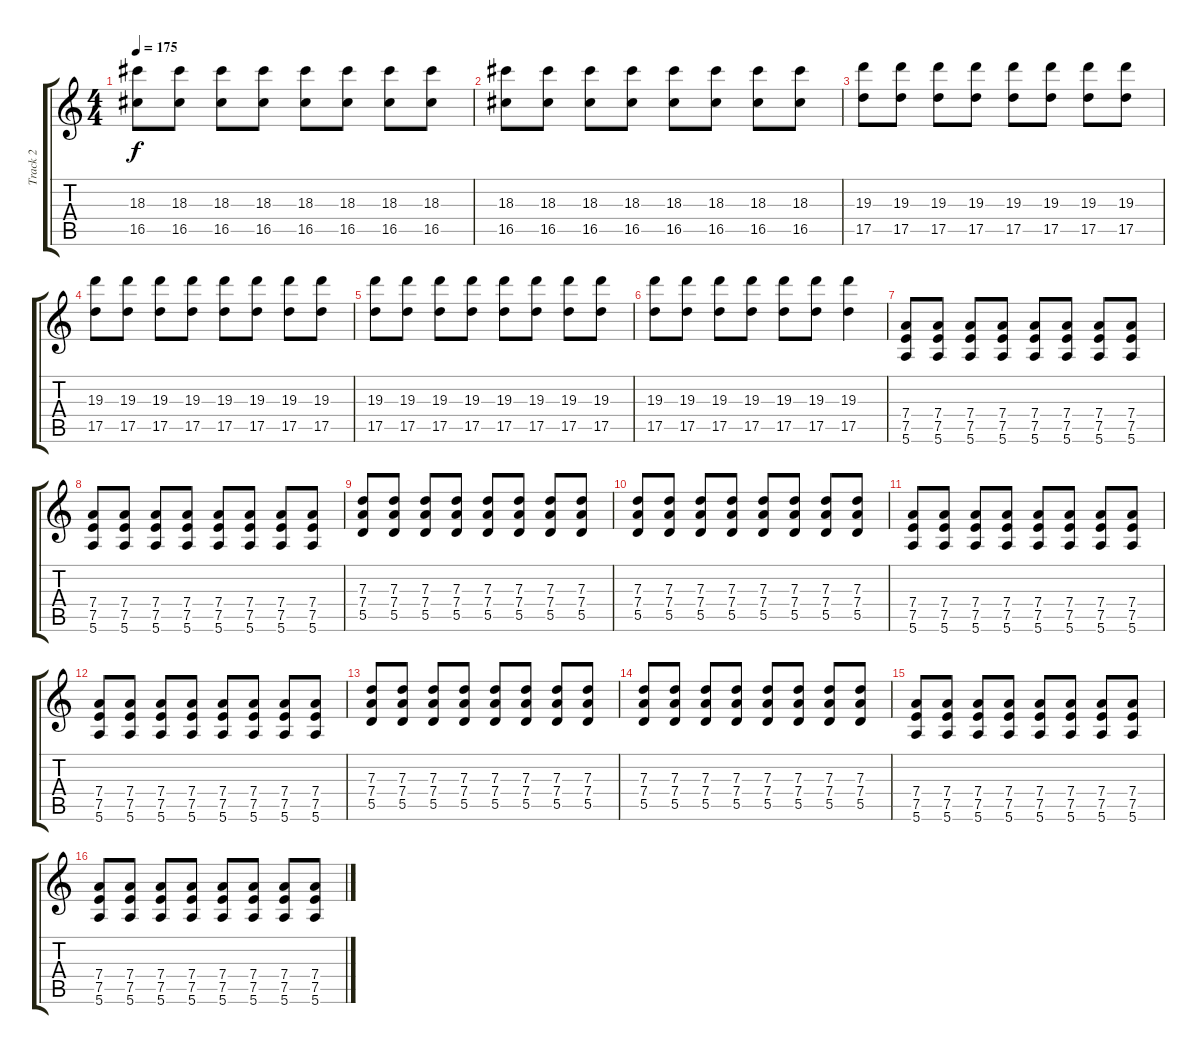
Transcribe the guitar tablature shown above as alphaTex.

\track ("Track 2" "Track 2") {instrument overdrivenguitar}
\staff {score tabs}
\tuning (E4 B3 G3 D3 A2 E2) {hide}
\ts (4 4)
\tempo 175
\clef g2
\ks c
(18.3 16.5).8{dy f} (18.3 16.5).8 (18.3 16.5).8 (18.3 16.5).8 (18.3 16.5).8 (18.3 16.5).8 (18.3 16.5).8 (18.3 16.5).8 |
(18.3 16.5).8 (18.3 16.5).8 (18.3 16.5).8 (18.3 16.5).8 (18.3 16.5).8 (18.3 16.5).8 (18.3 16.5).8 (18.3 16.5).8 |
(19.3 17.5).8 (19.3 17.5).8 (19.3 17.5).8 (19.3 17.5).8 (19.3 17.5).8 (19.3 17.5).8 (19.3 17.5).8 (19.3 17.5).8 |
(19.3 17.5).8 (19.3 17.5).8 (19.3 17.5).8 (19.3 17.5).8 (19.3 17.5).8 (19.3 17.5).8 (19.3 17.5).8 (19.3 17.5).8 |
(19.3 17.5).8 (19.3 17.5).8 (19.3 17.5).8 (19.3 17.5).8 (19.3 17.5).8 (19.3 17.5).8 (19.3 17.5).8 (19.3 17.5).8 |
(19.3 17.5).8 (19.3 17.5).8 (19.3 17.5).8 (19.3 17.5).8 (19.3 17.5).8 (19.3 17.5).8 (19.3 17.5).4 |
(7.4 7.5 5.6).8 (7.4 7.5 5.6).8 (7.4 7.5 5.6).8 (7.4 7.5 5.6).8 (7.4 7.5 5.6).8 (7.4 7.5 5.6).8 (7.4 7.5 5.6).8 (7.4 7.5 5.6).8 |
(7.4 7.5 5.6).8 (7.4 7.5 5.6).8 (7.4 7.5 5.6).8 (7.4 7.5 5.6).8 (7.4 7.5 5.6).8 (7.4 7.5 5.6).8 (7.4 7.5 5.6).8 (7.4 7.5 5.6).8 |
(7.3 7.4 5.5).8 (7.3 7.4 5.5).8 (7.3 7.4 5.5).8 (7.3 7.4 5.5).8 (7.3 7.4 5.5).8 (7.3 7.4 5.5).8 (7.3 7.4 5.5).8 (7.3 7.4 5.5).8 |
(7.3 7.4 5.5).8 (7.3 7.4 5.5).8 (7.3 7.4 5.5).8 (7.3 7.4 5.5).8 (7.3 7.4 5.5).8 (7.3 7.4 5.5).8 (7.3 7.4 5.5).8 (7.3 7.4 5.5).8 |
(7.4 7.5 5.6).8 (7.4 7.5 5.6).8 (7.4 7.5 5.6).8 (7.4 7.5 5.6).8 (7.4 7.5 5.6).8 (7.4 7.5 5.6).8 (7.4 7.5 5.6).8 (7.4 7.5 5.6).8 |
(7.4 7.5 5.6).8 (7.4 7.5 5.6).8 (7.4 7.5 5.6).8 (7.4 7.5 5.6).8 (7.4 7.5 5.6).8 (7.4 7.5 5.6).8 (7.4 7.5 5.6).8 (7.4 7.5 5.6).8 |
(7.3 7.4 5.5).8 (7.3 7.4 5.5).8 (7.3 7.4 5.5).8 (7.3 7.4 5.5).8 (7.3 7.4 5.5).8 (7.3 7.4 5.5).8 (7.3 7.4 5.5).8 (7.3 7.4 5.5).8 |
(7.3 7.4 5.5).8 (7.3 7.4 5.5).8 (7.3 7.4 5.5).8 (7.3 7.4 5.5).8 (7.3 7.4 5.5).8 (7.3 7.4 5.5).8 (7.3 7.4 5.5).8 (7.3 7.4 5.5).8 |
(7.4 7.5 5.6).8 (7.4 7.5 5.6).8 (7.4 7.5 5.6).8 (7.4 7.5 5.6).8 (7.4 7.5 5.6).8 (7.4 7.5 5.6).8 (7.4 7.5 5.6).8 (7.4 7.5 5.6).8 |
(7.4 7.5 5.6).8 (7.4 7.5 5.6).8 (7.4 7.5 5.6).8 (7.4 7.5 5.6).8 (7.4 7.5 5.6).8 (7.4 7.5 5.6).8 (7.4 7.5 5.6).8 (7.4 7.5 5.6).8
